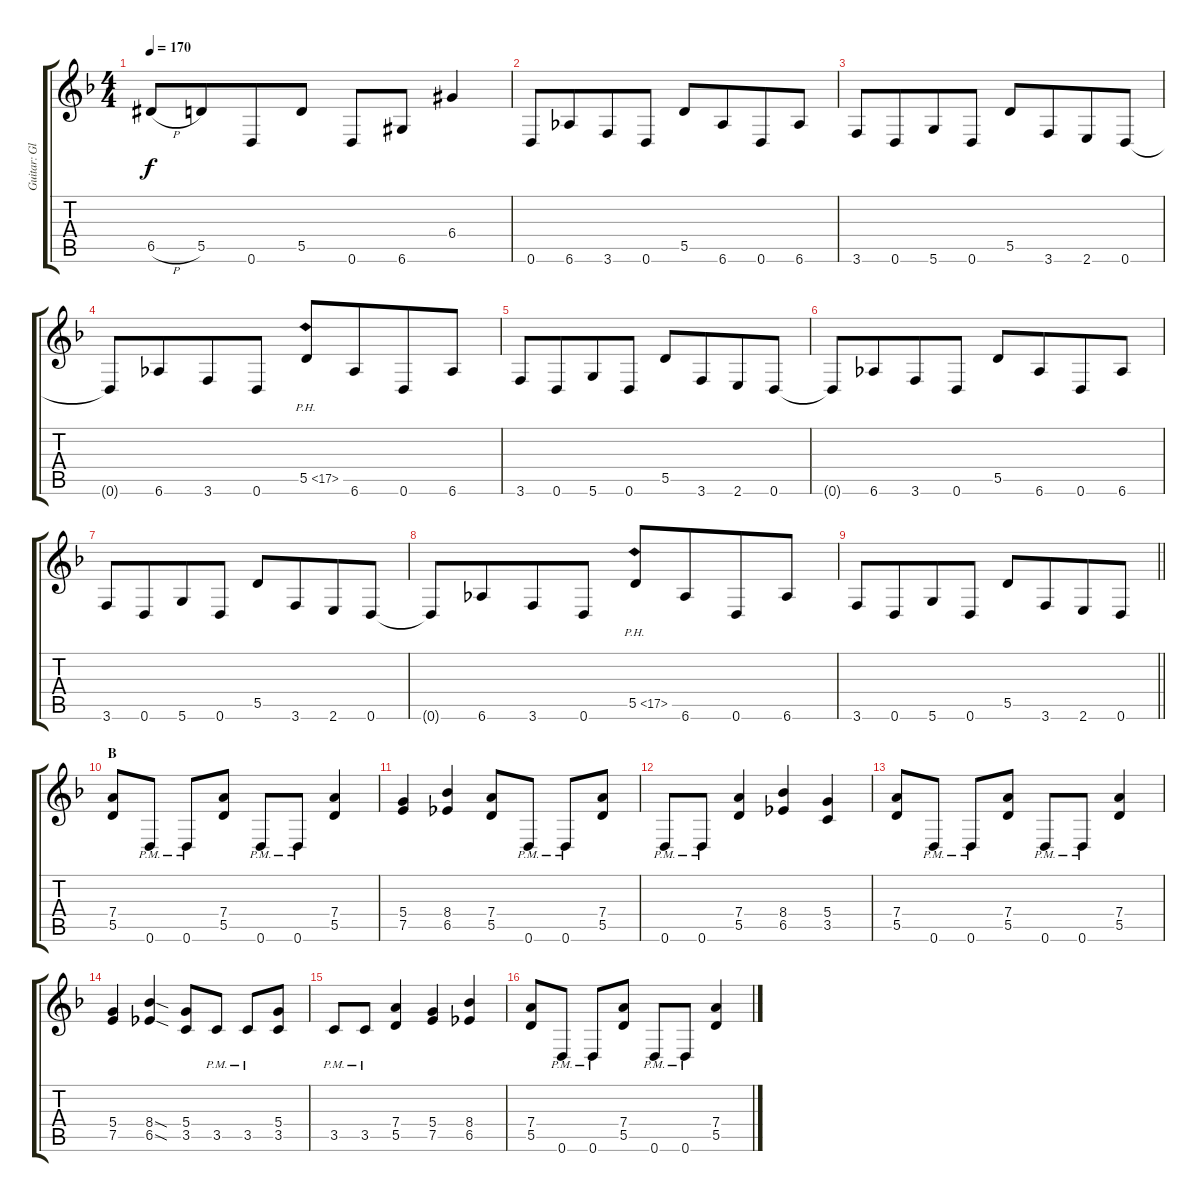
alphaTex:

\track ("Guitar: Glenn" "Guitar: Gl") {instrument distortionguitar}
\staff {score tabs}
\tuning (E4 B3 G3 D3 A2 D2) {hide}
\ts (4 4)
\tempo 170
\clef g2
\ks f
6.5{h acc #}.8{dy f beam merge} 5.5.8{beam merge} 0.6.8 5.5.8 0.6.8 6.6{acc #}.8 6.4{acc #}.4 |
0.6.8 6.6.8{beam merge} 3.6.8 0.6.8 5.5.8 6.6.8{beam merge} 0.6.8 6.6.8 |
3.6.8 0.6.8{beam merge} 5.6.8 0.6.8 5.5.8 3.6.8{beam merge} 2.6.8 0.6.8 |
0.6{t}.8 6.6.8{beam merge} 3.6.8 0.6.8 5.5{ph 12}.8 6.6.8{beam merge} 0.6.8 6.6.8 |
3.6.8 0.6.8{beam merge} 5.6.8 0.6.8 5.5.8 3.6.8{beam merge} 2.6.8 0.6.8 |
0.6{t}.8 6.6.8{beam merge} 3.6.8 0.6.8 5.5.8 6.6.8{beam merge} 0.6.8 6.6.8 |
3.6.8 0.6.8{beam merge} 5.6.8 0.6.8 5.5.8 3.6.8{beam merge} 2.6.8 0.6.8 |
0.6{t}.8 6.6.8{beam merge} 3.6.8 0.6.8 5.5{ph 12}.8 6.6.8{beam merge} 0.6.8 6.6.8 |
\barLineRight lightlight
3.6.8 0.6.8{beam merge} 5.6.8 0.6.8 5.5.8 3.6.8{beam merge} 2.6.8 0.6.8 |
\section ("" "B")
(7.4 5.5).8 0.6{pm}.8 0.6{pm}.8 (7.4 5.5).8 0.6{pm}.8 0.6{pm}.8 (7.4 5.5).4 |
(5.4 7.5).4 (8.4 6.5).4 (7.4 5.5).8 0.6{pm}.8 0.6{pm}.8 (7.4 5.5).8 |
0.6{pm}.8 0.6{pm}.8 (7.4 5.5).4 (8.4 6.5).4 (5.4 3.5).4 |
(7.4 5.5).8 0.6{pm}.8 0.6{pm}.8 (7.4 5.5).8 0.6{pm}.8 0.6{pm}.8 (7.4 5.5).4 |
(5.4 7.5).4 (8.4{sod} 6.5{sod}).4 (5.4 3.5).8 3.5{pm}.8 3.5{pm}.8 (5.4 3.5).8 |
3.5{pm}.8 3.5{pm}.8 (7.4 5.5).4 (5.4 7.5).4 (8.4 6.5).4 |
(7.4 5.5).8 0.6{pm}.8 0.6{pm}.8 (7.4 5.5).8 0.6{pm}.8 0.6{pm}.8 (7.4 5.5).4
